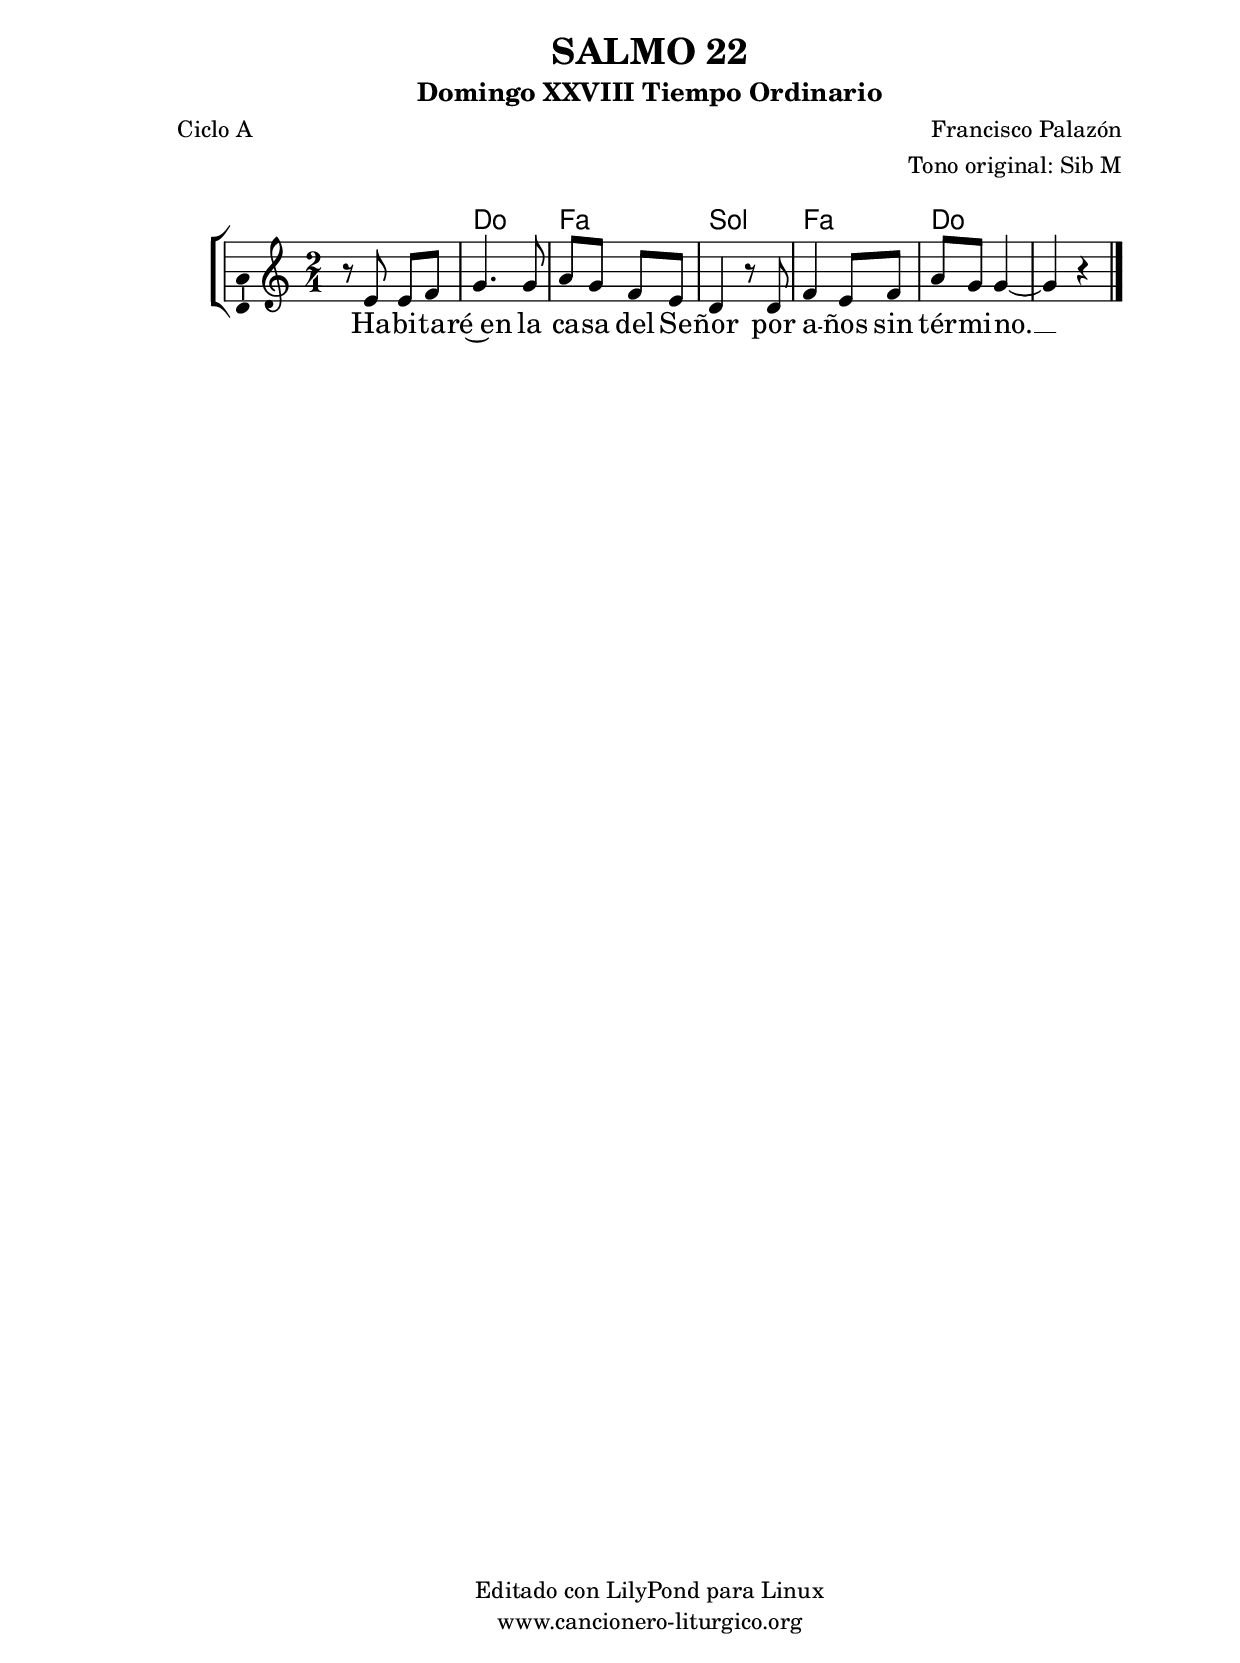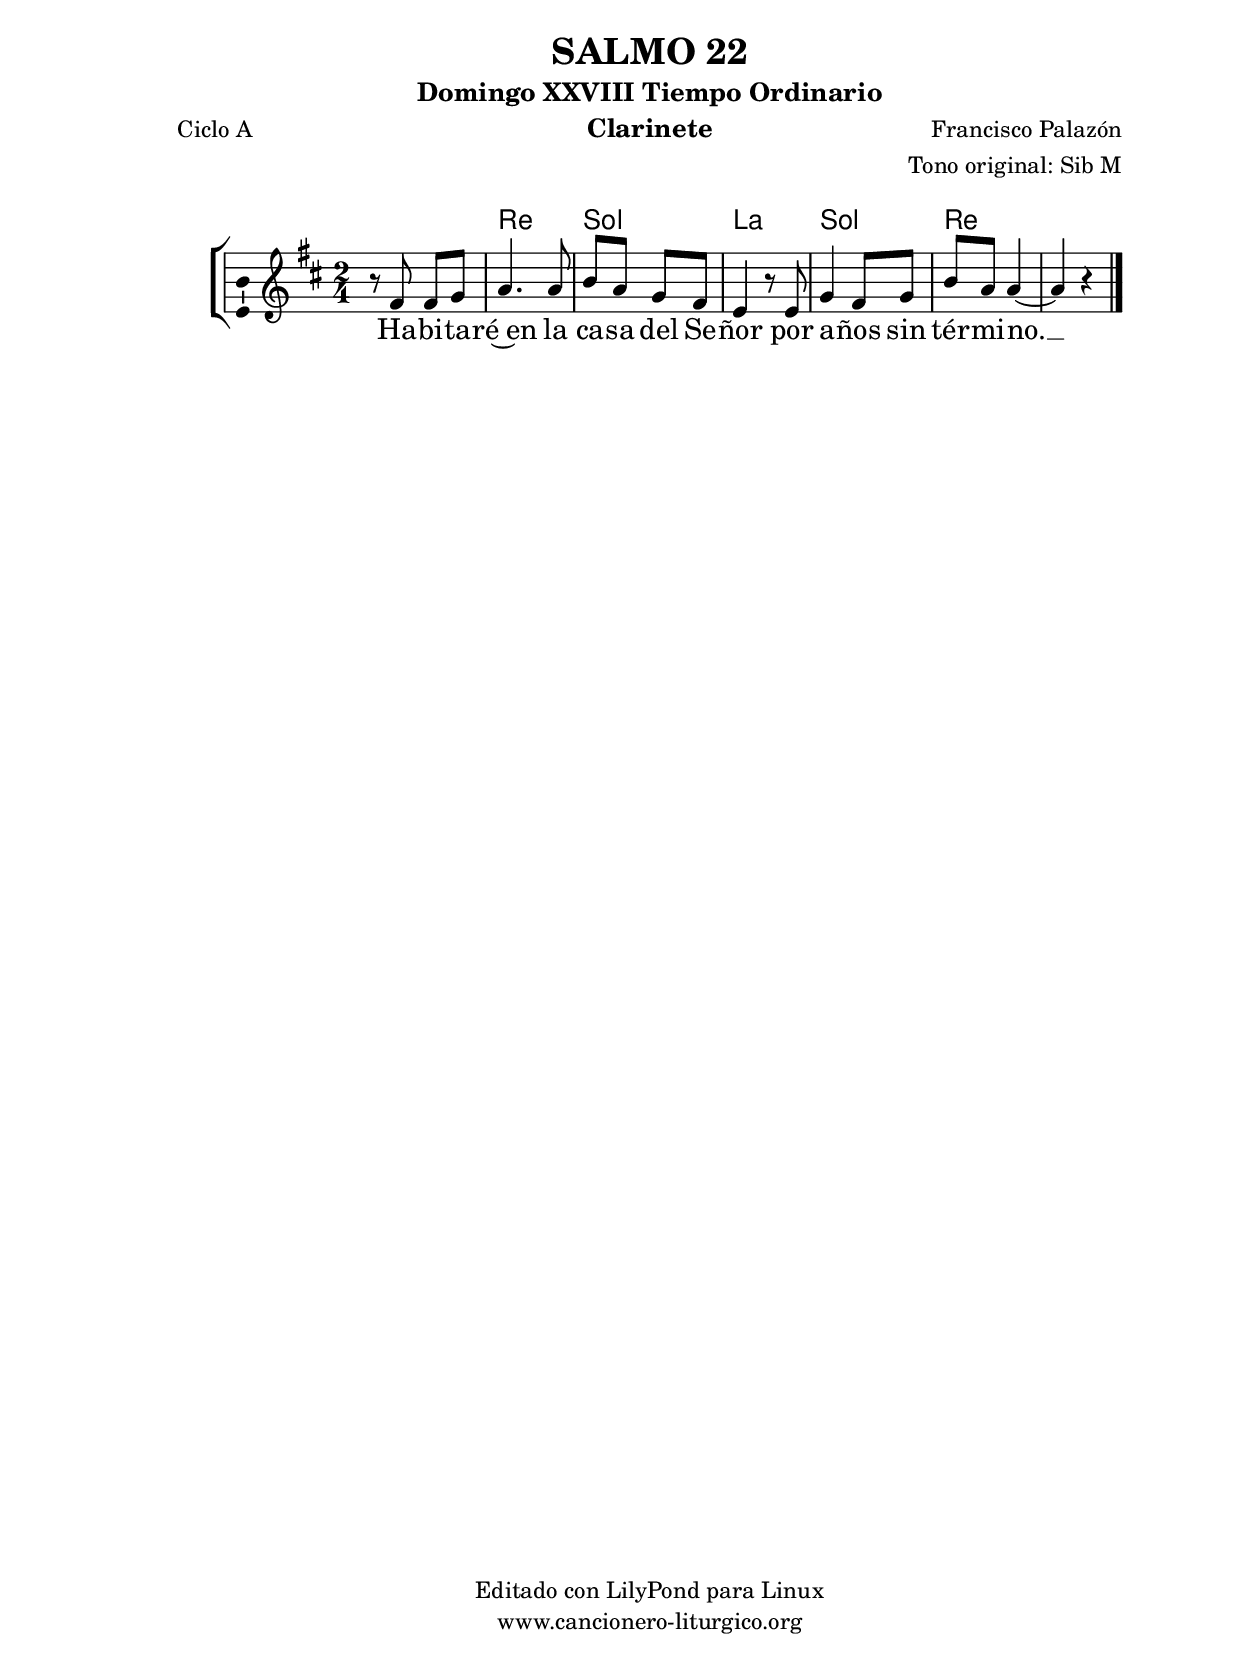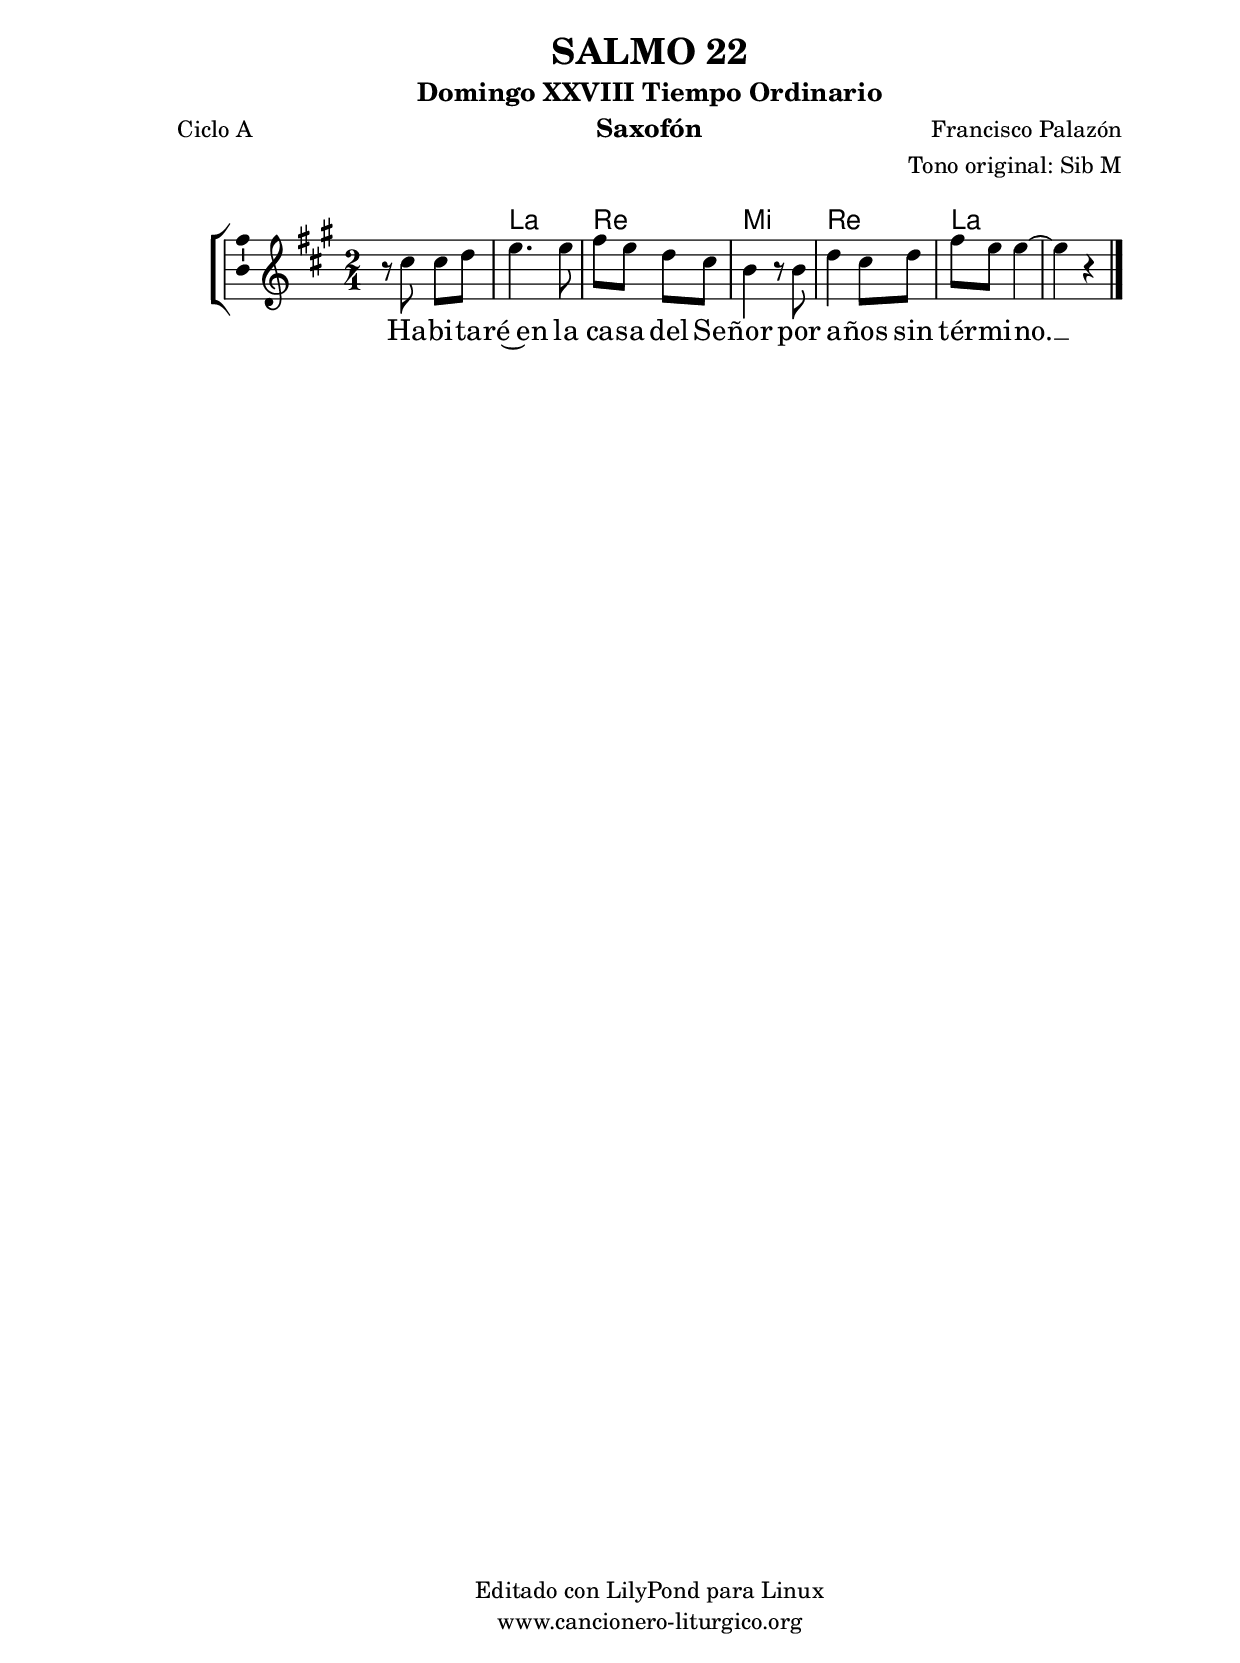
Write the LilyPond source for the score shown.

%
%para convertir .midi en .wav:
%timidity filename.midi -Ow -o finename.wav
%
%
%Para convertir de .wav a .mp3:
%lame -h -m j filename.wav
%
%
%para escuchar el midi:
%timidity nombrefichero.midi
%


%versión de lilypond para la que se ha escrito esta partitura:
\version "2.16.0"

	%Tamaño papel
	#(set-default-paper-size "a4")
	%Tamaño partitura
	#(set-global-staff-size 20)
	%No responde al pulsar sobre una nota
	#(ly:set-option 'point-and-click #f)

%parámetros del encabezamiento:
\header {
	title = "SALMO 22"
	subtitle = "Domingo XXVIII Tiempo Ordinario"
	composer = "Francisco Palazón"
	poet = "Ciclo A"
	meter = ""
	arranger = "Tono original: Sib M"
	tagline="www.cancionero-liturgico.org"
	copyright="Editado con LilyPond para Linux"
	}

%parámetros asociados al papel:
\paper  {
	oddHeaderMarkup = \markup {\fill-line { \on-the-fly #not-first-page \fromproperty #'header:title \on-the-fly #not-first-page \fromproperty #'header:composer }}
	evenHeaderMarkup = \markup {\fill-line { \fromproperty #'header:composer \fromproperty #'header:title }}
	#(set-paper-size "a4")
	print-page-number = ##f
	first-page-number = 1
	print-first-page-number = ##f
%	head-separation = 3.0 \cm
	top-margin = 2.0 \cm
	bottom-margin = 0.5\cm
%%%	bottom-margin = -1.0\cm
	left-margin = 3.0 \cm
	line-width = 16.0 \cm 
	indent = 8\mm
	interscoreline = 2.\mm
	between-system-space = 15\mm
%	para que las partituras no llenen la hoja:
	ragged-bottom = ##t
%	idem para la última hoja:
	ragged-last-bottom = ##f
%	para que las partituras llenen el ancho del papel:
	ragged-last = ##f
	after-title-space = 2.5 \cm
%page-count=1
%system-count=8

	%Flexible Vertical Spacing
%	markup-markup-spacing =
%	#'((basic-distance . 15) (minimum-distance . 15) (padding . 3))
	markup-system-spacing =
	#'((basic-distance . 15) (minimum-distance . 15) (padding . 3))
	system-system-spacing =
	#'((basic-distance . 15) (minimum-distance . 15) (padding . 3))
	score-system-spacing =
	#'((basic-distance . 15) (minimum-distance . 15) (padding . 5))
%	top-system-spacing = % header
%	#'((basic-distance . 8) (minimum-distance . 0) (padding . 3))
%	top-markup-spacing =
%	#'((basic-distance . 20) (minimum-distance . 20) (padding . 3))
	last-bottom-spacing = % footer
	#'((basic-distance . 5) (minimum-distance . 5) (padding . 3))
%	score-markup-spacing =
%	#'((basic-distance . 16) (minimum-distance . 13) (padding . 3))

	}


%parámetros que afectan a toda la partitura:
global =  {
	%clave de sol (G):
	\clef G
	%armadura:
	\transpose bes c
	\key bes \major
	\tempo 4=80
	\set Score.tempoHideNote = ##t
	}


acordes = {
	\italianChords
	\chordmode {
	\transpose bes c
{

s2
bes2 ees f ees bes

	}
	}
}

melodia = 
\transpose bes c
{
	\relative c''{
	\time 2/4
%	\partial 4*1

r8 d8 d ees
f4. f8
g8 f ees d
c4 r8 c8
ees4 d8 ees
g8 f f4~
f4 r4

	\bar "|."
	}
	}


texto = \lyricmode {
Ha -- bi -- ta -- ré~en la ca -- sa del Se -- ñor
por a -- ños sin tér -- mi -- no. __

	}


acordesStaff = \context ChordNames = acordesStaff <<
	\set chordChanges = ##t
	\acordes
	>>


vozStaff = \context Voice = vozStaff
\with {\consists "Ambitus_engraver"}
<<
%	\set Staff.instrumentName = ""
%	\set Staff.shortInstrumentName = ""
%	\set Staff.midiInstrument = #"clarinet"
%	\set Staff.midiInstrument = #"cello"
%	\set Staff.midiInstrument = #"flute"
	\set Staff.midiInstrument = #"electric guitar (jazz)"
%	\set Staff.midiInstrument = #"english horn"
%	\set Staff.midiInstrument = #"violin"
%	\set Staff.midiInstrument = #"glockenspiel"
	\set Staff.midiMinimumVolume = #0.7
	\set Staff.midiMaximumVolume = #0.9
	\global
	\melodia
	>>


textoStaff = \context Lyrics = textoStaff <<
	\lyricsto vozStaff \texto
	>>

\book {
	\score {
		\context ChoirStaff {
			\override StaffGroup.SystemStartBracket #'collapse-height = #1
			\override Score.SystemStartBar #'collapse-height = #1
			<<
			\acordesStaff
			\vozStaff
			\textoStaff
			>>
			}
		\layout {
	    		\context {
				\Lyrics
				\override LyricText #'font-size = #2
				}
	   		 \context {
				\Score
				%fontSize = #3
				\override StaffSymbol #'staff-space = #(magstep +3)
				%\override Beam #'thickness = #0.55
				%\override SpacingSpanner #'spacing-increment = #1.0
				%\override Slur #'height-limit = #1.5
				}
			}
		}
	\score {
		\unfoldRepeats
		\context ChoirStaff {
			<<
			\acordesStaff
			\vozStaff
			>>
			}
		\midi {
	  		\context {
	  			\Score
				tempoWholesPerMinute = #(ly:make-moment 70 4)
				}
			}
		}
	}

%Partitura para clarinete
#(define output-suffix "C")
\book {
	\header{
		instrument = "Clarinete"
		}
	\score {
		\context ChoirStaff {
			\override StaffGroup.SystemStartBracket #'collapse-height = #1
			\override Score.SystemStartBar #'collapse-height = #1
\transpose c d
			<<
			\acordesStaff
			\vozStaff
			\textoStaff
			>>
			}
		\layout {
	    		\context {
				\Lyrics
				\override LyricText #'font-size = #2
				}
	   		 \context {
				\Score
				%fontSize = #3
				\override StaffSymbol #'staff-space = #(magstep +3)
				%\override Beam #'thickness = #0.55
				%\override SpacingSpanner #'spacing-increment = #1.0
				%\override Slur #'height-limit = #1.5
				}
			}
		}
	}

%Partitura para saxofón
#(define output-suffix "S")
\book {
	\header{
		instrument = "Saxofón"
		}
	\score {
		\context ChoirStaff {
			\override StaffGroup.SystemStartBracket #'collapse-height = #1
			\override Score.SystemStartBar #'collapse-height = #1
\transpose c a
			<<
			\acordesStaff
			\vozStaff
			\textoStaff
			>>
			}
		\layout {
	    		\context {
				\Lyrics
				\override LyricText #'font-size = #2
				}
	   		 \context {
				\Score
				%fontSize = #3
				\override StaffSymbol #'staff-space = #(magstep +3)
				%\override Beam #'thickness = #0.55
				%\override SpacingSpanner #'spacing-increment = #1.0
				%\override Slur #'height-limit = #1.5
				}
			}
		}
	}

